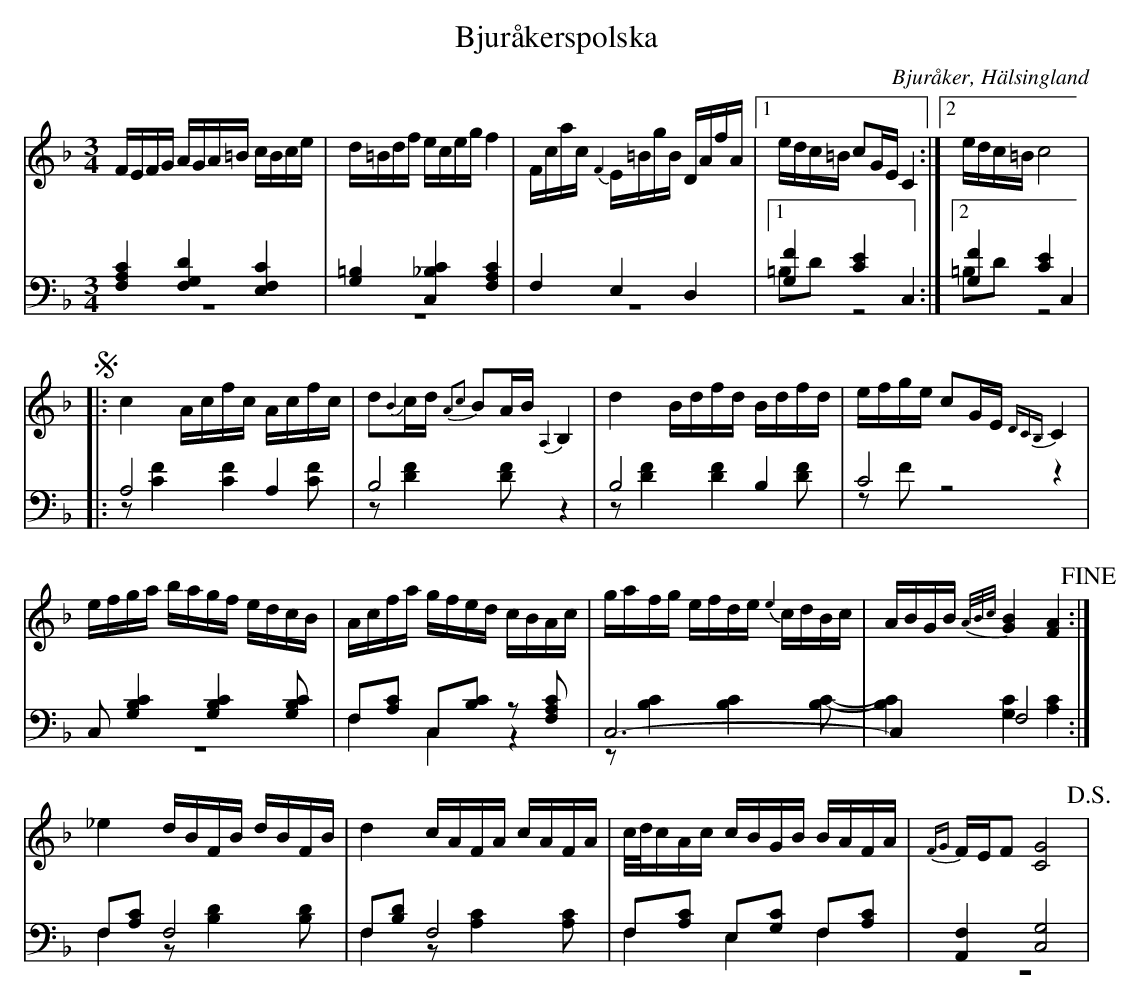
X:1
T: Bjuråkerspolska
O: Bjuråker, Hälsingland
M: 3/4
L: 1/16
K: F
V:1
V:2
V:3 merge
V:1
FEFG AGA=B cBce|d=Bdf eceg f4|Fcac {F2}E=BgB DAfA|1 edc=B c2GE C4:|2 edc=B c8 |
!segno! |:c4 Acfc Acfc|d2{B2}cd {A2c2}B2AB {A,2}B,4|d4 Bdfd Bdfd|efge c2GE {DCB,}C4|
efga bagf edcB|Acfa gfed cBAc|gafg efde {e2}cdBc|ABGB {A/B/c/}[G4B4] [F4A4] !fine!:|
_e4 dBFB dBFB|d4 cAFA cAFA|c/d/cAc cBGB BAFA|{FG}FEF2 [C8G8] !D.S.!|
V:2 clef=bass
[F,4A,4C4] [F,4G,4D4] [E,4F,4C4]|[G,4=B,4] [C,4_B,4C4] [F,4A,4C4]|F,4 E,4 D,4|1 [G,4F4] [C4E4] C,4:|2 [G,4F4] [C4E4] C,4 |
|:A,8 A,4|B,8 z4|B,8  B,4|C8 z4|
C,2 [G,4B,4C4] [G,4B,4C4] [G,2B,2C2]|F,2[A,2C2] C,2[B,2C2] z2 [F,2A,2C2]|C,12-|C,4 F,8:|
F,2[A,2C2] F,8|F,2[B,2D2] F,8|F,2[A,2C2] E,2[G,2C2] F,2[A,2C2]|[A,,4F,4] [C,8G,8] |
V:3 clef=bass
z12|z12|z12|1 =B,2D2 z8:|2 =B,2D2 z8|
|:z2 [C4F4] [C4F4] [C2F2]|z2 [D4F4] [D2F2] z4|z2 [D4F4] [D4F4] [D2F2]|z2 F2 z8|
z12|F,4 C,4 z4|z2 [B,4C4] [B,4C4] [B,2C2]-|[B,4C4] [G,4C4] [A,4C4]:|
F,4 z2 [B,4D4] [B,2D2]|F,4 z2 [A,4C4] [A,2C2]|F,4 E,4 F,4|z12|
